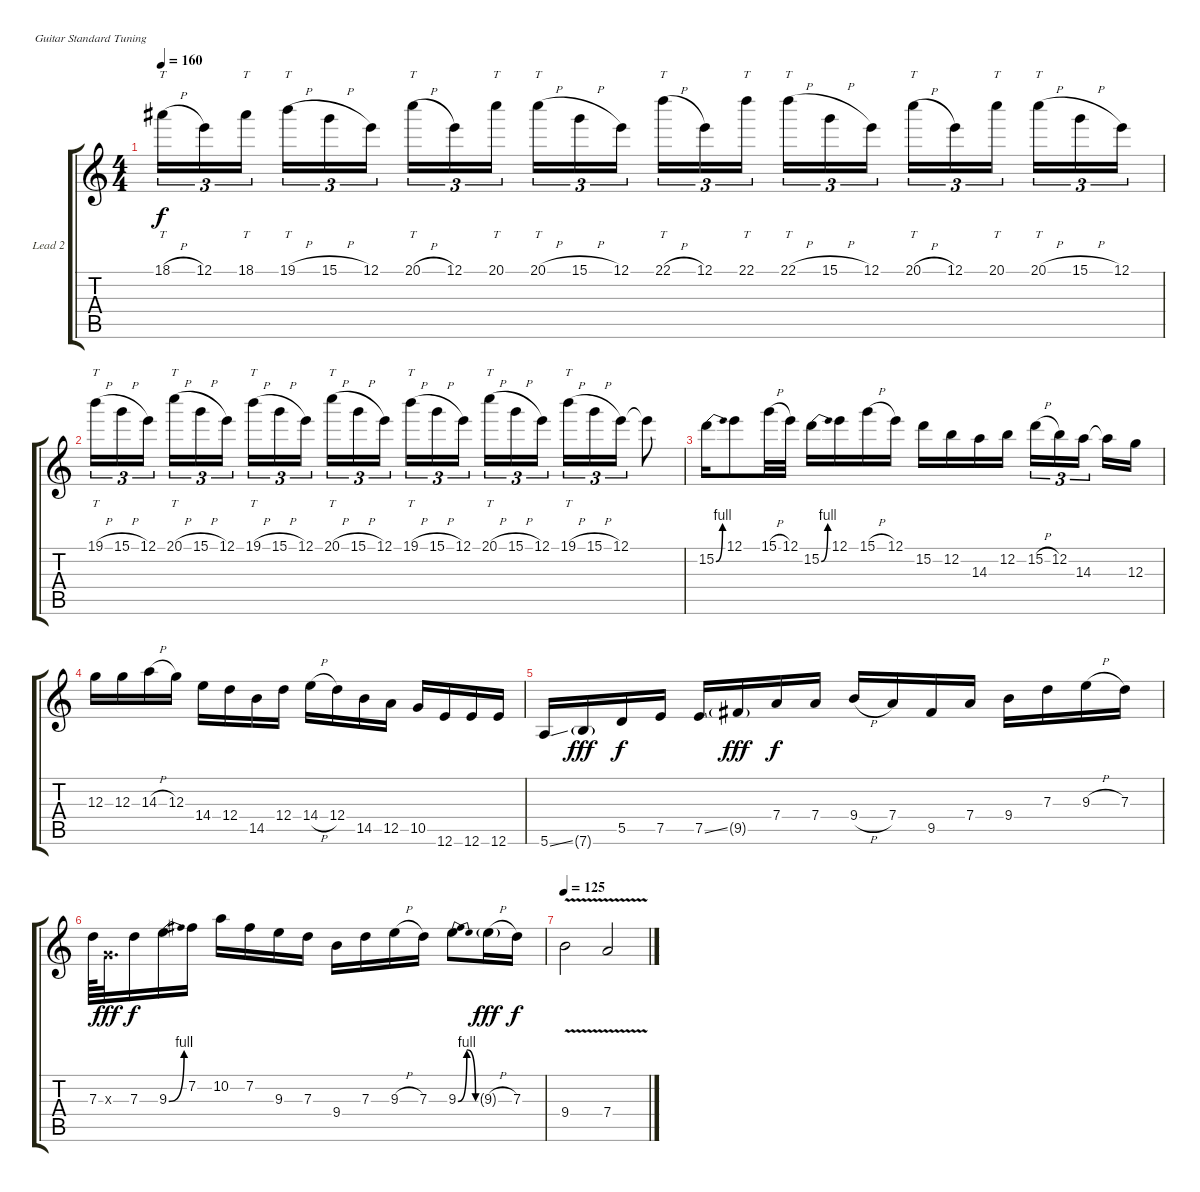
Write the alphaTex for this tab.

\bracketExtendMode groupsimilarinstruments
\firstSystemTrackNameOrientation horizontal
\otherSystemsTrackNameOrientation horizontal
\track ("Guitar Lead 2" "Lead 2") {instrument distortionguitar}
\staff {score tabs}
\tuning (E4 B3 G3 D3 A2 E2)
\ts (4 4)
\tempo 160
\clef g2
\scale
0.333333
\ks c
18.1{h}.16{tt tu (3 2) dy f} 12.1.16{tu (3 2)} 18.1.16{tt tu (3 2)} 19.1{h}.16{tt tu (3 2)} 15.1{h}.16{tu (3 2)} 12.1.16{tu (3 2)} 20.1{h}.16{tt tu (3 2)} 12.1.16{tu (3 2)} 20.1.16{tt tu (3 2)} 20.1{h}.16{tt tu (3 2)} 15.1{h}.16{tu (3 2)} 12.1.16{tu (3 2)} 22.1{h}.16{tt tu (3 2)} 12.1.16{tu (3 2)} 22.1.16{tt tu (3 2)} 22.1{h}.16{tt tu (3 2)} 15.1{h}.16{tu (3 2)} 12.1.16{tu (3 2)} 20.1{h}.16{tt tu (3 2)} 12.1.16{tu (3 2)} 20.1.16{tt tu (3 2)} 20.1{h}.16{tt tu (3 2)} 15.1{h}.16{tu (3 2)} 12.1.16{tu (3 2)} |
\scale
0.333333 19.1{h}.16{tt tu (3 2)} 15.1{h}.16{tu (3 2)} 12.1.16{tu (3 2)} 20.1{h}.16{tt tu (3 2)} 15.1{h}.16{tu (3 2)} 12.1.16{tu (3 2)} 19.1{h}.16{tt tu (3 2)} 15.1{h}.16{tu (3 2)} 12.1.16{tu (3 2)} 20.1{h}.16{tt tu (3 2)} 15.1{h}.16{tu (3 2)} 12.1.16{tu (3 2)} 19.1{h}.16{tt tu (3 2)} 15.1{h}.16{tu (3 2)} 12.1.16{tu (3 2)} 20.1{h}.16{tt tu (3 2)} 15.1{h}.16{tu (3 2)} 12.1.16{tu (3 2)} 19.1{h}.16{tt tu (3 2)} 15.1{h}.16{tu (3 2)} 12.1.16{tu (3 2)} 12.1{t}.8 |
\scale
0.333333 15.2{be (bend 0 0 60 4)}.16 12.1.8 15.1{h}.32 12.1.32 15.2{be (bend 0 0 60 4)}.16 12.1.16 15.1{h}.16 12.1.16 15.2.16 12.2.16 14.3.16 12.2.16 15.2{h}.16{tu (3 2)} 12.2.16{tu (3 2)} 14.3.16{tu (3 2)} 14.3{t}.16 12.3.16 |
\scale
0.333333 12.3.16 12.3.16 14.3{h}.16 12.3.16 14.4.16 12.4.16 14.5.16 12.4.16 14.4{h}.16 12.4.16 14.5.16 12.5.16 10.5.16 12.6.16 12.6.16 12.6.16 |
\scale
0.333333 5.6{ss}.16 7.6{g}.16{dy fff} 5.5.16{dy f} 7.5.16 7.5{ss}.16 9.5{g}.16{dy fff} 7.4.16{dy f} 7.4.16 9.4{h}.16 7.4.16 9.5.16 7.4.16 9.4.16 7.3.16 9.3{h}.16 7.3.16 |
\scale
0.333333 7.3.64 0.3{x}.32{d dy fff} 7.3.16{dy f} 9.3{be (bend 0 0 60 4)}.16 7.2.16 10.2.16 7.2.16 9.3.16 7.3.16 9.4.16 7.3.16 9.3{h}.16 7.3.16 9.3{be (bendrelease 0 0 30 4 30 4 60 0)}.8 9.3{h g}.16{dy fff} 7.3.16{dy f} |
\tempo 125
\scale
0.333333 9.4{v}.2 7.4{v}.2
